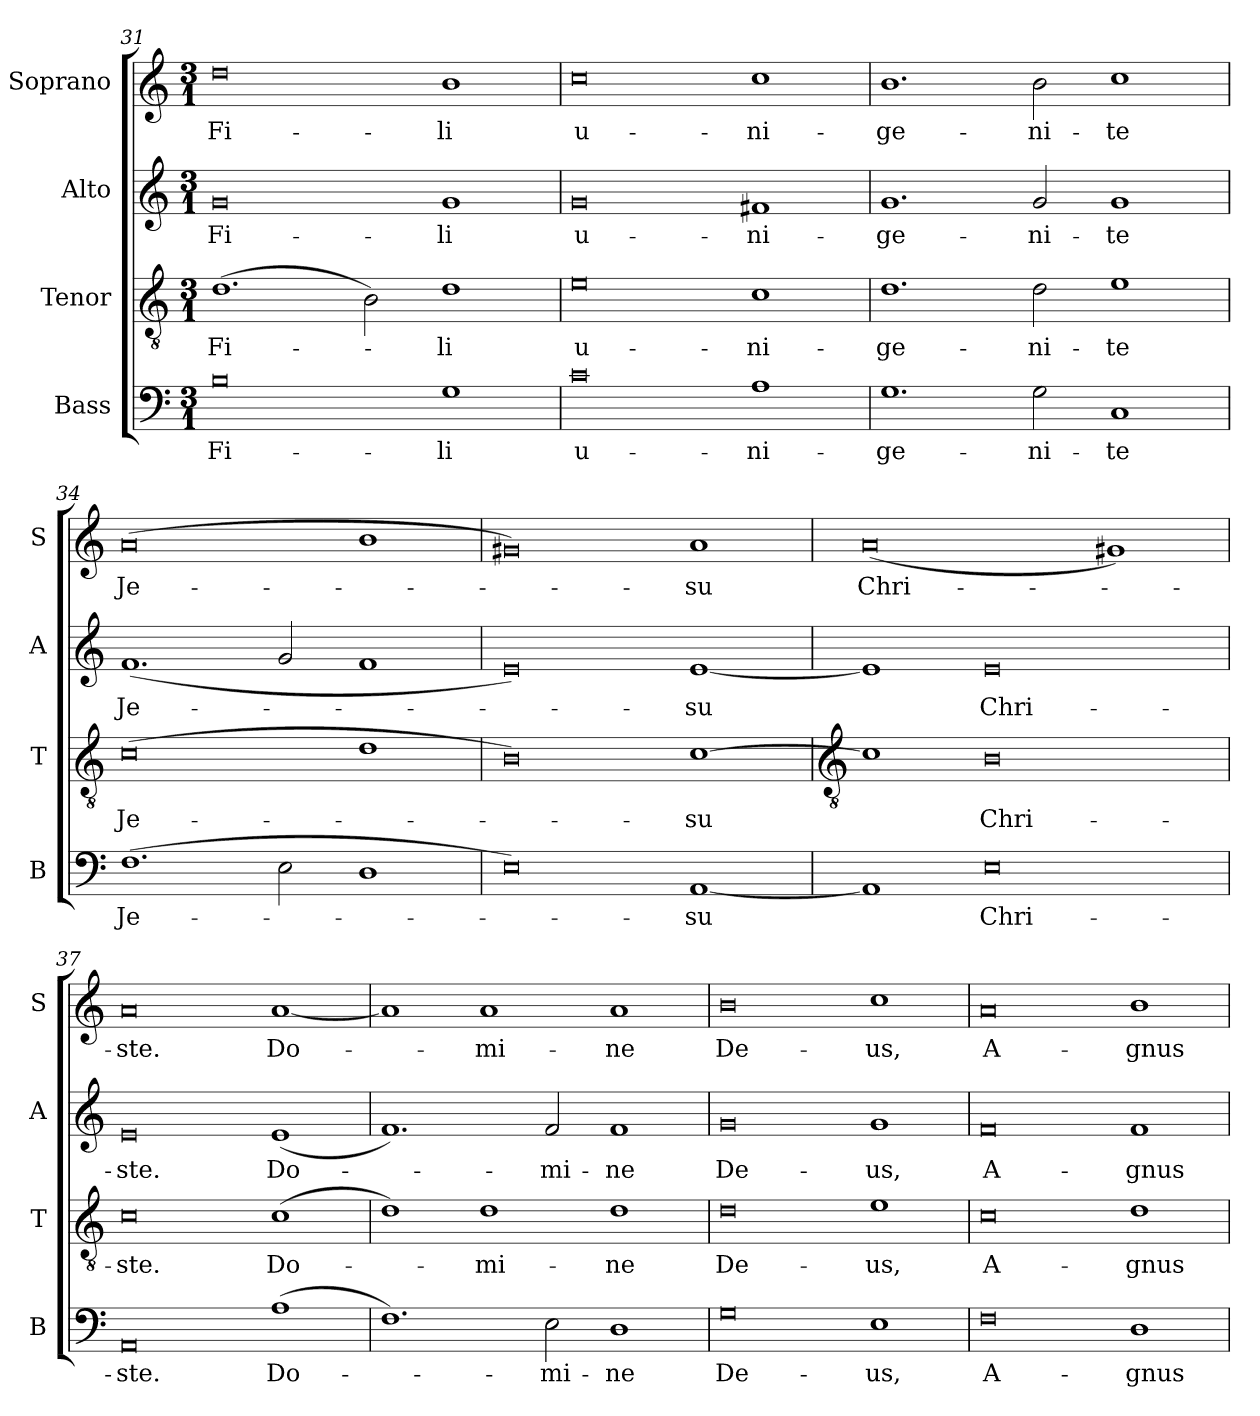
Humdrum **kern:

**kern	**text	**kern	**text	**kern	**text	**kern	**text
*part4	*part4	*part3	*part3	*part2	*part2	*part1	*part1
*staff4	*staff4	*staff3	*staff3	*staff2	*staff2	*staff1	*staff1
*I"Bass	*	*I"Tenor	*	*I"Alto	*	*I"Soprano	*
*I'B	*	*I'T	*	*I'A	*	*I'S	*
*clefF4	*	*clefGv2	*	*clefG2	*	*clefG2	*
*k[]	*	*k[]	*	*k[]	*	*k[]	*
*C:	*	*C:	*	*C:	*	*C:	*
*M3/1	*	*M3/1	*	*M3/1	*	*M3/1	*
=31	=31	=31	=31	=31	=31	=31	=31
!	!LO:LY:b	!	!LO:LY:b	!	!LO:LY:b	!	!LO:LY:b
0B	Fi-	(>1.d	Fi-	0g	Fi-	0dd	Fi-
.	.	2B)	.	.	.	.	.
!	!LO:LY:b	!	!LO:LY:b	!	!LO:LY:b	!	!LO:LY:b
1G	-li	1d	li	1g	-li	1b	-li
=32	=32	=32	=32	=32	=32	=32	=32
!	!LO:LY:b	!	!LO:LY:b	!	!LO:LY:b	!	!LO:LY:b
0c	u-	0e	u-	0g	u-	0cc	u-
!	!LO:LY:b	!	!LO:LY:b	!	!LO:LY:b	!	!LO:LY:b
1A	-ni-	1c	-ni-	1f#X	-ni-	1cc	-ni-
=33	=33	=33	=33	=33	=33	=33	=33
!	!LO:LY:b	!	!LO:LY:b	!	!LO:LY:b	!	!LO:LY:b
1.G	-ge-	1.d	-ge-	1.g	-ge-	1.b	-ge-
!	!LO:LY:b	!	!LO:LY:b	!	!LO:LY:b	!	!LO:LY:b
2G	-ni-	2d	-ni-	2g	-ni-	2b	-ni-
!	!LO:LY:b	!	!LO:LY:b	!	!LO:LY:b	!	!LO:LY:b
1C	-te	1e	-te	1g	-te	1cc	-te
=34	=34	=34	=34	=34	=34	=34	=34
!	!LO:LY:b	!	!LO:LY:b	!	!LO:LY:b	!	!LO:LY:b
(>1.F	Je-	(>0c	Je-	(<1.f	Je-	(<0a	Je-
2E	.	.	.	2g	.	.	.
1D	.	1d	.	1f	.	1b	.
=35	=35	=35	=35	=35	=35	=35	=35
0E)	.	0B)	.	0e)	.	0g#X)	.
!	!LO:LY:b	!	!LO:LY:b	!	!LO:LY:b	!	!LO:LY:b
[1AA	su	[1c	su	[1e	su	1a	su
!!LO:LB:g=z
=36	=36	=36	=36	=36	=36	=36	=36
*	*	*clefGv2	*	*	*	*	*
!	!	!	!	!	!	!	!LO:LY:b
1AA]	.	1c]	.	1e]	.	(<0a	Chri-
!	!LO:LY:b	!	!LO:LY:b	!	!LO:LY:b	!	!
0E	Chri-	0B	Chri-	0e	Chri-	.	.
.	.	.	.	.	.	1g#X)	.
=37	=37	=37	=37	=37	=37	=37	=37
!	!LO:LY:b	!	!LO:LY:b	!	!LO:LY:b	!	!LO:LY:b
0AA	-ste.	0c	-ste.	0e	-ste.	0a	ste.
!	!LO:LY:b	!	!LO:LY:b	!	!LO:LY:b	!	!LO:LY:b
(>1A	Do-	(>1c	Do-	(<1e	Do-	[1a	Do-
=38	=38	=38	=38	=38	=38	=38	=38
1.F)	.	1d)	.	1.f)	.	1a]	.
!	!	!	!LO:LY:b	!	!	!	!LO:LY:b
.	.	1d	mi-	.	.	1a	mi-
!	!LO:LY:b	!	!	!	!LO:LY:b	!	!
2E	mi-	.	.	2f	mi-	.	.
!	!LO:LY:b	!	!LO:LY:b	!	!LO:LY:b	!	!LO:LY:b
1D	-ne	1d	-ne	1f	-ne	1a	-ne
=39	=39	=39	=39	=39	=39	=39	=39
!	!LO:LY:b	!	!LO:LY:b	!	!LO:LY:b	!	!LO:LY:b
0G	De-	0d	De-	0g	De-	0b	De-
!	!LO:LY:b	!	!LO:LY:b	!	!LO:LY:b	!	!LO:LY:b
1E	-us,	1e	-us,	1g	-us,	1cc	-us,
=40	=40	=40	=40	=40	=40	=40	=40
!	!LO:LY:b	!	!LO:LY:b	!	!LO:LY:b	!	!LO:LY:b
0F	A-	0c	A-	0f	A-	0a	A-
!	!LO:LY:b	!	!LO:LY:b	!	!LO:LY:b	!	!LO:LY:b
1D	-gnus	1d	-gnus	1f	-gnus	1b	-gnus
=	=	=	=	=	=	=	=
*-	*-	*-	*-	*-	*-	*-	*-
